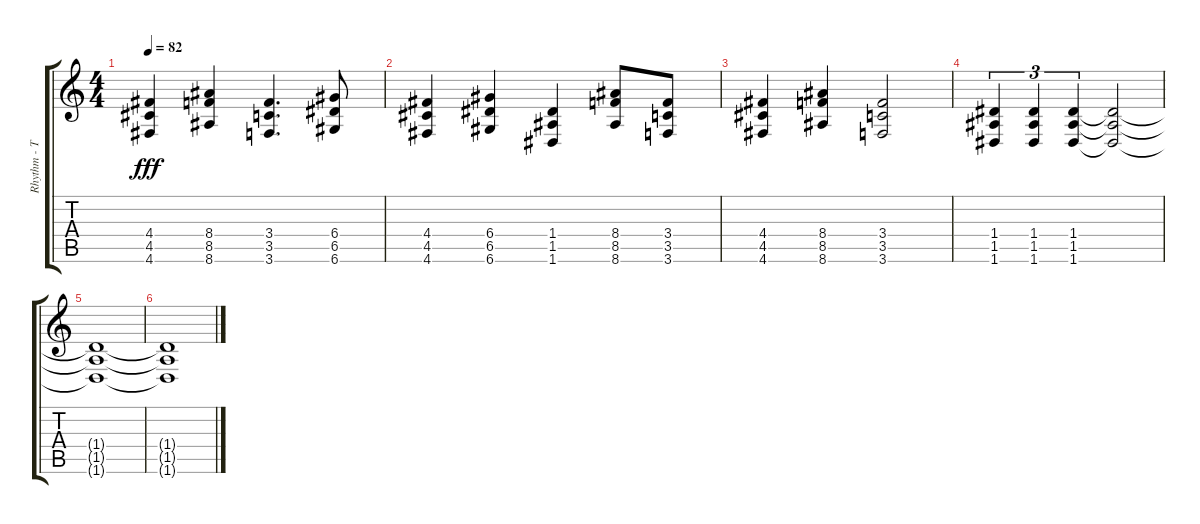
\track ("Rhythm - Taylor York" "Rhythm - T") {instrument distortionguitar}
\staff {score tabs}
\tuning (E4 B3 G3 D3 A2 D2) {hide}
\ts (4 4)
\tempo 82
\clef g2
\ks c
(4.4 4.5 4.6).4{dy fff} (8.4 8.5 8.6).4 (3.4 3.5 3.6).4{d} (6.4 6.5 6.6).8 |
(4.4 4.5 4.6).4 (6.4 6.5 6.6).4 (1.4 1.5 1.6).4 (8.4 8.5 8.6).8 (3.4 3.5 3.6).8 |
(4.4 4.5 4.6).4 (8.4 8.5 8.6).4 (3.4 3.5 3.6).2 |
(1.4 1.5 1.6).4{tu (3 2)} (1.4 1.5 1.6).4{tu (3 2)} (1.4 1.5 1.6).4{tu (3 2)} (1.4{t} 1.5{t} 1.6{t}).2 |
(1.4{t} 1.5{t} 1.6{t}).1 |
(1.4{t} 1.5{t} 1.6{t}).1
